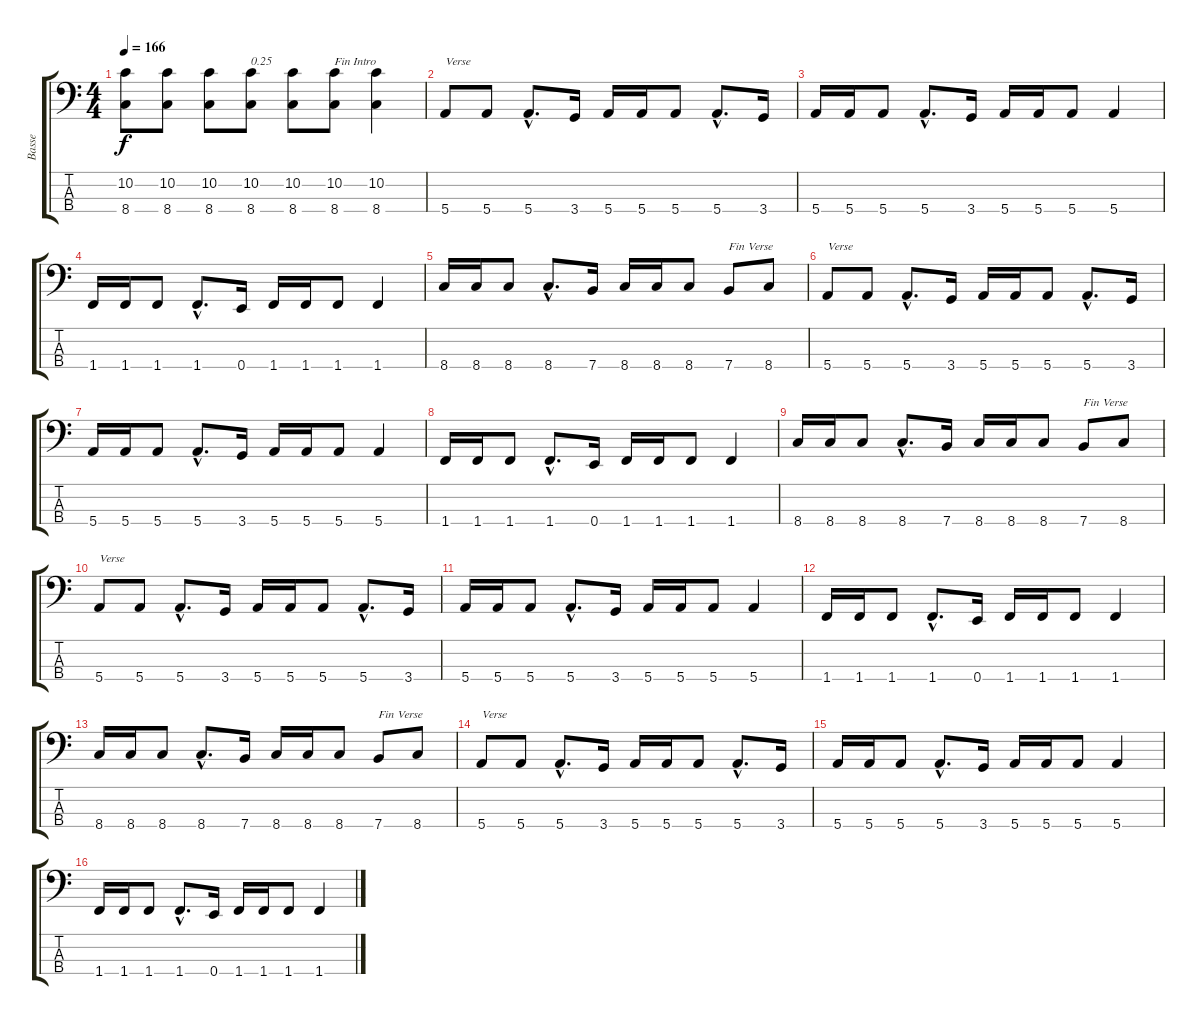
\track ("Basse" "Basse") {instrument electricbassfinger}
\staff {score tabs}
\tuning (G2 D2 A1 E1) {hide}
\ts (4 4)
\tempo 166
\clef f4
\ks c
(10.2 8.4).8{dy f} (10.2 8.4).8 (10.2 8.4).8 (10.2 8.4).8{txt "0.25"} (10.2 8.4).8 (10.2 8.4).8{txt "Fin Intro"} (10.2 8.4).4 |
5.4.8{txt "Verse"} 5.4.8 5.4{hac}.8{d} 3.4.16 5.4.16 5.4.16 5.4.8 5.4{hac}.8{d} 3.4.16 |
5.4.16 5.4.16 5.4.8 5.4{hac}.8{d} 3.4.16 5.4.16 5.4.16 5.4.8 5.4.4 |
1.4.16 1.4.16 1.4.8 1.4{hac}.8{d} 0.4.16 1.4.16 1.4.16 1.4.8 1.4.4 |
8.4.16 8.4.16 8.4.8 8.4{hac}.8{d} 7.4.16 8.4.16 8.4.16 8.4.8 7.4.8{txt "Fin Verse"} 8.4.8 |
5.4.8{txt "Verse"} 5.4.8 5.4{hac}.8{d} 3.4.16 5.4.16 5.4.16 5.4.8 5.4{hac}.8{d} 3.4.16 |
5.4.16 5.4.16 5.4.8 5.4{hac}.8{d} 3.4.16 5.4.16 5.4.16 5.4.8 5.4.4 |
1.4.16 1.4.16 1.4.8 1.4{hac}.8{d} 0.4.16 1.4.16 1.4.16 1.4.8 1.4.4 |
8.4.16 8.4.16 8.4.8 8.4{hac}.8{d} 7.4.16 8.4.16 8.4.16 8.4.8 7.4.8{txt "Fin Verse"} 8.4.8 |
5.4.8{txt "Verse"} 5.4.8 5.4{hac}.8{d} 3.4.16 5.4.16 5.4.16 5.4.8 5.4{hac}.8{d} 3.4.16 |
5.4.16 5.4.16 5.4.8 5.4{hac}.8{d} 3.4.16 5.4.16 5.4.16 5.4.8 5.4.4 |
1.4.16 1.4.16 1.4.8 1.4{hac}.8{d} 0.4.16 1.4.16 1.4.16 1.4.8 1.4.4 |
8.4.16 8.4.16 8.4.8 8.4{hac}.8{d} 7.4.16 8.4.16 8.4.16 8.4.8 7.4.8{txt "Fin Verse"} 8.4.8 |
5.4.8{txt "Verse"} 5.4.8 5.4{hac}.8{d} 3.4.16 5.4.16 5.4.16 5.4.8 5.4{hac}.8{d} 3.4.16 |
5.4.16 5.4.16 5.4.8 5.4{hac}.8{d} 3.4.16 5.4.16 5.4.16 5.4.8 5.4.4 |
1.4.16 1.4.16 1.4.8 1.4{hac}.8{d} 0.4.16 1.4.16 1.4.16 1.4.8 1.4.4
